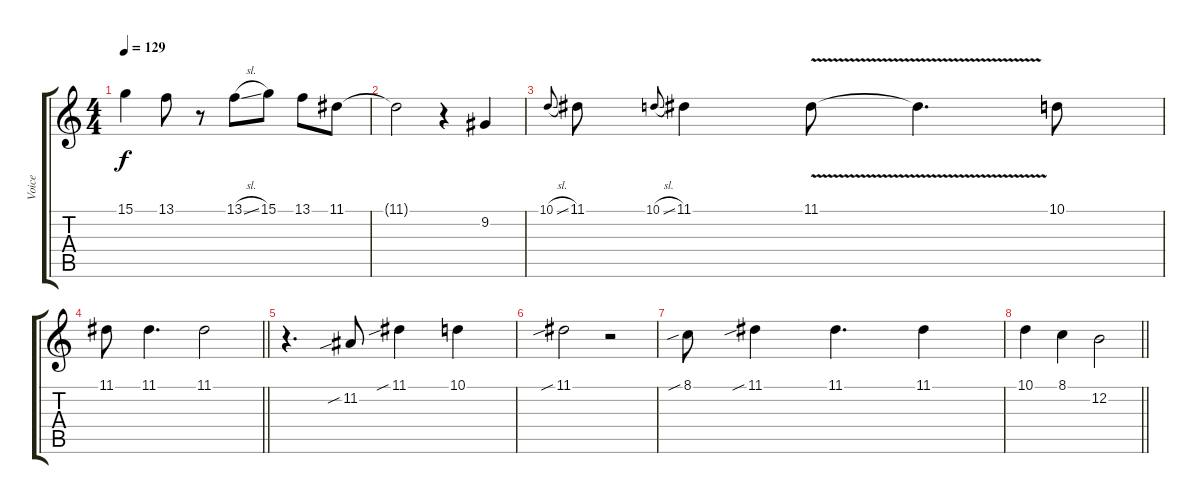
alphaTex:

\track ("Voice" "Voice") {instrument lead3calliope}
\staff {score tabs}
\tuning (E4 B3 G3 D3 A2 E2) {hide}
\ts (4 4)
\tempo 129
\clef g2
\ks c
15.1{t}.4{dy f} 13.1.8 r.8 13.1{sl}.8 15.1.8 13.1.8 11.1.8 |
11.1{t}.2 r.4 9.2.4 |
10.1{sl}.8{gr onbeat} 11.1.8 10.1{sl}.8{gr onbeat} 11.1.4 11.1{v}.8 11.1{t}.4{d} 10.1.8 |
\barLineRight lightlight
11.1.8 11.1.4{d} 11.1.2 |
r.4{d} 11.2{sib}.8 11.1{sib}.4 10.1.4 |
11.1{sib}.2 r.2 |
8.1{sib}.8 11.1{sib}.4 11.1.4{d} 11.1.4 |
\barLineRight lightlight
10.1.4 8.1.4 12.2.2
